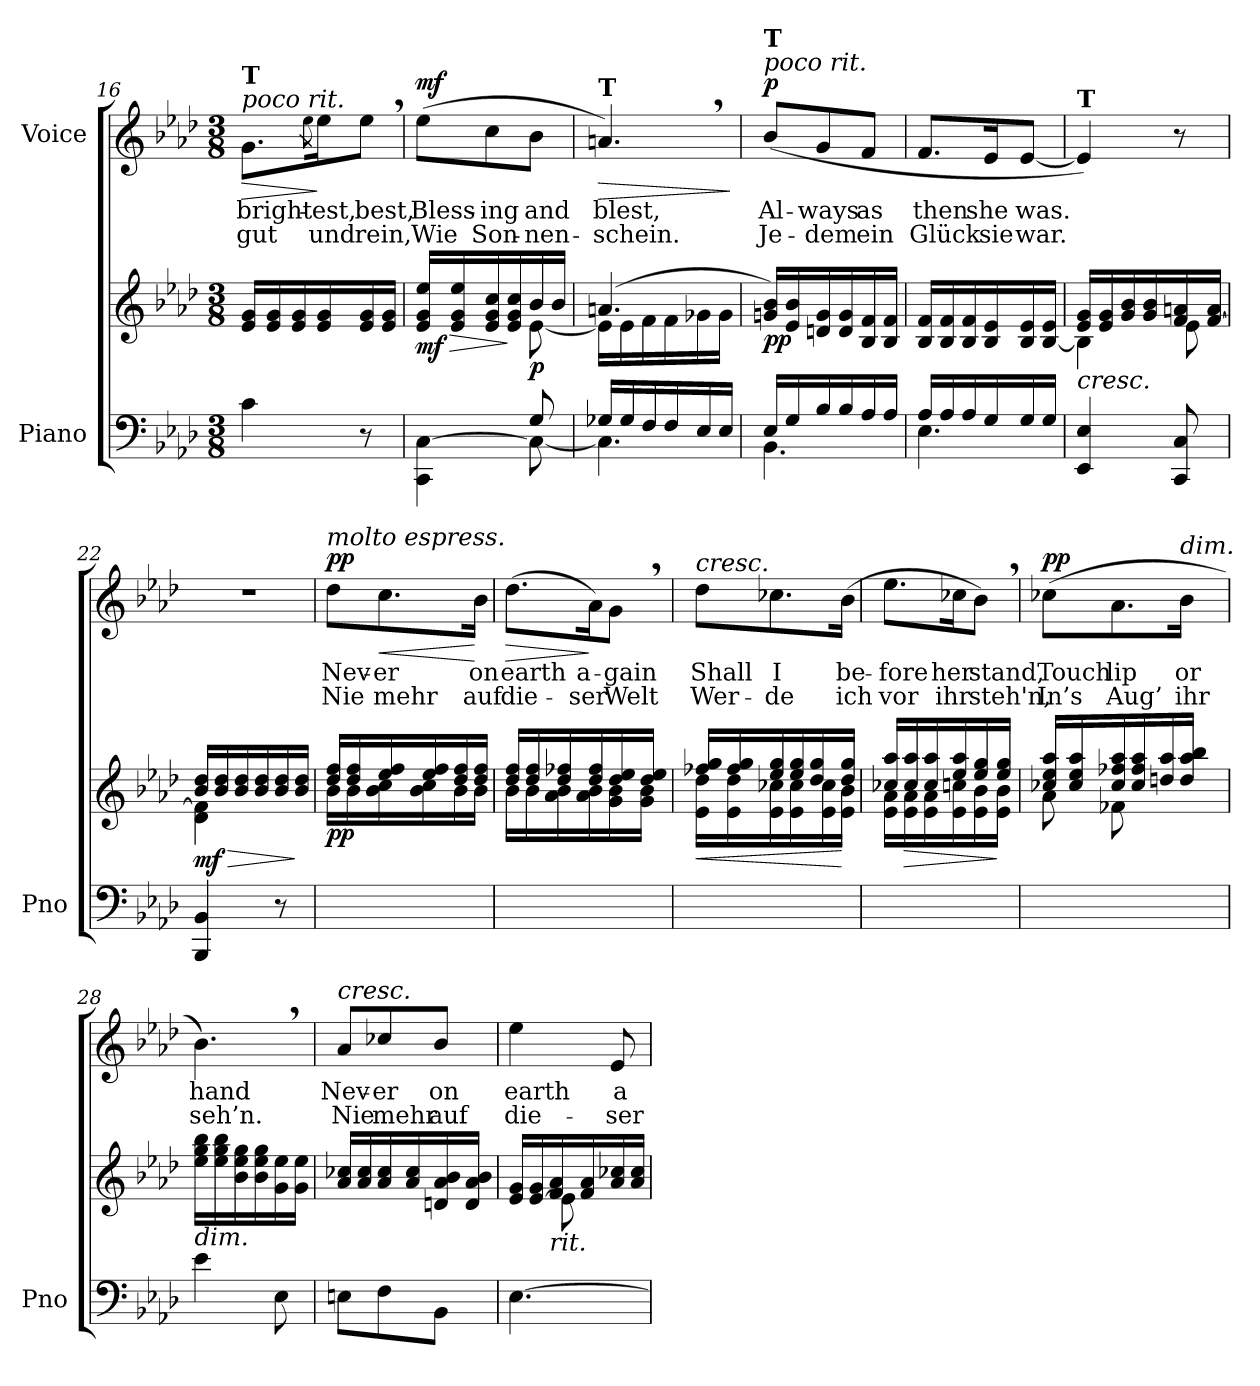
**kern	**kern	**dynam	**kern	**text	**text	**dynam
*part2	*part2	*part2	*part1	*part1	*part1	*part1
*staff3	*staff2	*staff2/3	*staff1	*staff1	*staff1	*staff1
*I"Piano	*	*	*I"Voice	*	*	*
*I'Pno	*	*	*	*	*	*
!!LO:LB:g=z
*clefF4	*clefG2	*	*clefG2	*	*	*
*k[b-e-a-d-]	*k[b-e-a-d-]	*	*k[b-e-a-d-]	*	*	*
*M3/8	*M3/8	*	*M3/8	*	*	*
=16	=16	=16	=16	=16	=16	=16
!	!	!	!LO:TX:a:i:t=poco rit.	!	!	!
!	!	!	!LO:TX:a:B:t=T	!	!	!
!	!	!	!	!LO:LY:b	!LO:LY:b	!LO:HP:b
4c\	16e-/ 16g/LL	.	8.g\L	bright-	gut	>
.	16e-/ 16g/	.	.	.	.	.
.	16e-/ 16g/	.	.	.	.	.
.	.	.	8qee-\	.	.	.
!	!	!	!	!LO:LY:b	!LO:LY:b	!
.	16e-/ 16g/	.	16ee-\K	-est,	und	]
!	!	!	!	!LO:LY:b	!LO:LY:b	!
8r	16e-/ 16g/	.	8ee-,\J	best,	rein,	.
.	16e-/ 16g/JJ	.	.	.	.	.
=17	=17	=17	=17	=17	=17	=17
*^	*	*	*	*	*	*
!	!	!	!LO:HP:b	!	!LO:LY:b	!LO:LY:b	!
*	*	*^	*	*	*	*	*
!	!	!	!	!LO:DY:n=1:b	!	!	!	!LO:DY:a
4CC\ [4C\	4ryy	16e-/ 16g/ 16ee-/LL	4ryy	> mf	(>8ee-\L	Bless-	Wie	mf
.	.	16e-/ 16g/ 16ee-/	.	.	.	.	.	.
!	!	!	!	!	!	!LO:LY:b	!LO:LY:b	!
.	.	16e-/ 16g/ 16cc/	.	.	8cc\	-ing	Son-	.
.	.	16e-/ 16g/ 16cc/	.	]	.	.	.	.
!	!	!	!	!LO:DY:n=2:b	!	!LO:LY:b	!LO:LY:b	!
8G/	8C\_	16b-/	[8e-\	p	8b-\J	and	-nen-	.
.	.	16b-/JJ	.	.	.	.	.	.
=18	=18	=18	=18	=18	=18	=18	=18	=18
!	!	!	!	!	!LO:TX:a:B:t=T	!	!	!
!	!	!	!	!	!	!LO:LY:b	!LO:LY:b	!LO:HP:b
16G-X/LL	4.C\]	(>4.an/	16e-\LL]	.	4.an,/)	blest,	-schein.	>
16G-/	.	.	16e-\	.	.	.	.	.
16F/	.	.	16f\	.	.	.	.	.
16F/	.	.	16f\	.	.	.	.	.
16E-/	.	.	16g-X\	.	.	.	.	.
16E-/JJ	.	.	16g-\JJ	.	.	.	.	.
*v	*v	*	*	*	*	*	*	*
*	*v	*v	*	*	*	*	*
.	.	.	.	.	.	]
!!LO:LB:g=z
=19	=19	=19	=19	=19	=19	=19
*^	*	*	*	*	*	*
!	!	!	!	!LO:TX:a:i:t=poco rit.	!	!	!
!	!	!	!	!LO:TX:a:B:t=T	!	!	!
!	!	!	!LO:DY:b	!	!LO:LY:b	!LO:LY:b	!LO:DY:a
16E-/LL	4.BB-\	16gn/ 16b-/LL)	pp	(>8b-/L	Al-	Je-	p
16G/	.	16e-/ 16b-/	.	.	.	.	.
!	!	!	!	!	!LO:LY:b	!LO:LY:b	!
16B-/	.	16dn/ 16g/	.	8g/	-ways	-dem	.
16B-/	.	16d/ 16g/	.	.	.	.	.
!	!	!	!	!	!LO:LY:b	!LO:LY:b	!
16A-/	.	16B-/ 16f/	.	8f/J	as	ein	.
16A-/JJ	.	16B-/ 16f/JJ	.	.	.	.	.
=20	=20	=20	=20	=20	=20	=20	=20
!	!	!	!	!	!LO:LY:b	!LO:LY:b	!
16A-/LL	4.E-\	16B-/ 16f/LL	.	8.f/L	then	Glück	.
16A-/	.	16B-/ 16f/	.	.	.	.	.
16A-/	.	16B-/ 16f/	.	.	.	.	.
!	!	!	!	!	!LO:LY:b	!LO:LY:b	!
16G/	.	16B-/ 16e-/	.	16e-/K	she	sie	.
!	!	!	!	!	!LO:LY:b	!LO:LY:b	!
16G/	.	16B-/ 16e-/	.	[8e-/J	was.	war.	.
16G/JJ	.	[16B-/ 16e-/JJ	.	.	.	.	.
*v	*v	*	*	*	*	*	*
=21	=21	=21	=21	=21	=21	=21
*	*^	*	*	*	*	*
!	!	!	!	!LO:TX:a:B:t=T	!	!	!
!	!LO:TX:b:i:t=cresc.	!	!	!	!	!	!
4EE-/ 4E-/	16e-/ 16g/LL	4B-\]	.	4e-/])	.	.	.
.	16e-/ 16g/	.	.	.	.	.	.
.	16g/ 16b-/	.	.	.	.	.	.
.	16g/ 16b-/	.	.	.	.	.	.
8CC/ 8C/	16f/ 16an/	8e-\	.	8r	.	.	.
.	[16f/ 16a/JJ	.	.	.	.	.	.
!!LO:PB:g=z
=22	=22	=22	=22	=22	=22	=22	=22
!	!	!	!LO:HP:b	!	!	!	!
!	!	!	!LO:DY:n=1:b	!	!	!	!
4BBB-/ 4BB-/	16b-/ 16dd-/LL	4d-\ 4f\]	> mf	4.r	.	.	.
.	16b-/ 16dd-/	.	.	.	.	.	.
.	16b-/ 16dd-/	.	.	.	.	.	.
.	16b-/ 16dd-/	.	.	.	.	.	.
8r	16b-/ 16dd-/	8reyy	.	.	.	.	.
.	16b-/ 16dd-/JJ	.	]	.	.	.	.
=23	=23	=23	=23	=23	=23	=23	=23
!	!	!	!	!LO:TX:a:i:t=molto espress.	!	!	!
!	!	!	!LO:DY:b	!	!LO:LY:b	!LO:LY:b	!LO:DY:a
4.ryy	16dd-/ 16ff/LL	16b-\LL	pp	8dd-\L	Nev-	Nie	pp
.	16dd-/ 16ff/	16b-\	.	.	.	.	.
!	!	!	!	!	!LO:LY:b	!LO:LY:b	!LO:HP:b
.	16ee-/ 16ff/	16b-\ 16cc\	.	8.cc\	-er	mehr	<
.	16ee-/ 16ff/	16b-\ 16cc\	.	.	.	.	.
.	16dd-/ 16ff/	16b-\	.	.	.	.	.
!	!	!	!	!	!LO:LY:b	!LO:LY:b	!
.	16dd-/ 16ff/JJ	16b-\JJ	.	16b-\Jk	on	auf	[
=24	=24	=24	=24	=24	=24	=24	=24
!	!	!	!	!	!LO:LY:b	!LO:LY:b	!LO:HP:b
4.ryy	16dd-/ 16ff/LL	16b-\LL	.	(>8.dd-\L	earth	die-	>
.	16dd-/ 16ff/	16b-\	.	.	.	.	.
.	16dd-/ 16ff-X/	16a-\ 16b-\	.	.	.	.	.
!	!	!	!	!	!LO:LY:b	!LO:LY:b	!
.	16dd-/ 16ff-/	16a-\ 16b-\	.	16a-\K)	a-	-ser	]
!	!	!	!	!	!LO:LY:b	!LO:LY:b	!
.	16dd-/ 16ee-/	16g\ 16b-\	.	8g,\J	-gain	Welt	.
.	16dd-/ 16ee-/JJ	16g\ 16b-\JJ	.	.	.	.	.
!!LO:LB:g=z
=25	=25	=25	=25	=25	=25	=25	=25
!	!	!	!	!LO:TX:a:i:t=cresc.	!	!	!
!	!	!	!LO:HP:b	!	!LO:LY:b	!LO:LY:b	!
4.ryy	16ff-X/ 16gg/LL	16e-\ 16dd-\LL	<	8dd-\L	Shall	Wer-	.
.	16ff-/ 16gg/	16e-\ 16dd-\	.	.	.	.	.
!	!	!	!	!	!LO:LY:b	!LO:LY:b	!
.	16ee-/ 16gg/	16e-\ 16cc-X\	.	8.cc-X\	I	-de	.
.	16ee-/ 16gg/	16e-\ 16cc-\	.	.	.	.	.
.	16dd-/ 16gg/	16e-\ 16cc-\	.	.	.	.	.
!	!	!	!	!	!LO:LY:b	!LO:LY:b	!
.	16dd-/ 16gg/JJ	16e-\ 16b-\JJ	[	(>16b-\Jk	be-	ich	.
=26	=26	=26	=26	=26	=26	=26	=26
!	!	!	!	!	!LO:LY:b	!LO:LY:b	!
4.ryy	16cc-X/ 16aa-/LL	16e-\ 16a-\LL	.	8.ee-\L	-fore	vor	.
!	!	!	!LO:HP:b	!	!	!	!
.	16cc-/ 16aa-/	16e-\ 16a-\	>	.	.	.	.
.	16cc-/ 16aa-/	16e-\ 16a-\	.	.	.	.	.
!	!	!	!	!	!LO:LY:b	!LO:LY:b	!
.	16ee-/ 16aa-/	16e-\ 16cc\	.	16cc-X\K	her	ihr	.
!	!	!	!	!	!LO:LY:b	!LO:LY:b	!
.	16ee-/ 16gg/	16e-\ 16b-\	.	8b-,\J)	stand,	steh'n,	.
.	16ee-/ 16gg/JJ	16e-\ 16b-\JJ	]	.	.	.	.
=27	=27	=27	=27	=27	=27	=27	=27
!	!	!	!	!	!LO:LY:b	!LO:LY:b	!LO:DY:a
4ryy	16cc-X/ 16ee-/ 16aa-/LL	(<8a-\L	.	(>8cc-X\L	Touch	In’s	pp
.	16cc-/ 16ee-/ 16aa-/	.	.	.	.	.	.
!	!	!	!	!	!LO:LY:b	!LO:LY:b	!
.	16cc-/ 16ff-X/ 16aa-/	8f-X\	.	8.a-\	lip	Aug’	.
.	16cc-/ 16ff-/ 16aa-/	.	.	.	.	.	.
8B-/J	16ddn/ 16aa-/	8ryy	.	.	.	.	.
!	!	!	!	!LO:TX:a:i:t=dim.	!	!	!
!	!	!	!	!	!LO:LY:b	!LO:LY:b	!
.	16dd/ 16aa-/ 16bb-/JJ	.	.	16b-\Jk	or	ihr	.
*	*v	*v	*	*	*	*	*
!!LO:LB:g=z
=28	=28	=28	=28	=28	=28	=28
!	!LO:TX:b:i:t=dim.	!	!	!	!	!
!	!	!	!	!LO:LY:b	!LO:LY:b	!
4e-\	16ee-\ 16gg\ 16bb-\LL	.	4.b-,\)	hand	seh’n.	.
.	16ee-\ 16gg\ 16bb-\	.	.	.	.	.
.	16b-\ 16ee-\ 16gg\	.	.	.	.	.
.	16b-\ 16ee-\ 16gg\	.	.	.	.	.
8E-\)	16g\ 16ee-\	.	.	.	.	.
.	16g\ 16ee-\JJ	.	.	.	.	.
=29	=29	=29	=29	=29	=29	=29
!	!	!	!LO:TX:a:i:t=cresc.	!	!	!
!	!	!	!	!LO:LY:b	!LO:LY:b	!
8En\L	16a-/ 16cc-X/LL	.	8a-/L	Nev-	Nie	.
.	16a-/ 16cc-/	.	.	.	.	.
!	!	!	!	!LO:LY:b	!LO:LY:b	!
8F\	16a-/ 16cc-/	.	8cc-X/	-er	mehr	.
.	16a-/ 16cc-/	.	.	.	.	.
!	!	!	!	!LO:LY:b	!LO:LY:b	!
8BB-\J	16dn/ 16a-/ 16b-/	.	8b-/J	on	auf	.
.	16d/ 16a-/ 16b-/JJ	.	.	.	.	.
=30	=30	=30	=30	=30	=30	=30
*	*^	*	*	*	*	*
!	!	!	!	!LO:TX:a:i:t=rit.	!	!	!
!	!	!	!	!LO:TX:a:B:t=T	!	!	!
!	!	!	!	!	!LO:LY:b	!LO:LY:b	!
*	*	*	*	*^	*	*	*
[4.E-\	16e-/ 16g/LL	8ryy	.	4ee-\	8ryy	earth	die-	.
.	[16e-/ 16g/	.	.	.	.	.	.	.
!	!LO:TX:b:i:t=rit.	!	!	!	!	!	!	!
.	16f/ 16a-/	8e-\]	.	.	8ryy	.	.	.
.	16f/ 16a-/	.	.	.	.	.	.	.
!	!	!	!	!	!	!LO:LY:b	!LO:LY:b	!
.	16a-/ 16cc-X/	8reyy	.	8e-/	8ryy	a-	-ser	.
.	16a-/ 16cc-/JJ	.	.	.	.	.	.	.
*	*v	*v	*	*	*	*	*	*
*	*	*	*v	*v	*	*	*
=	=	=	=	=	=	=
*-	*-	*-	*-	*-	*-	*-
